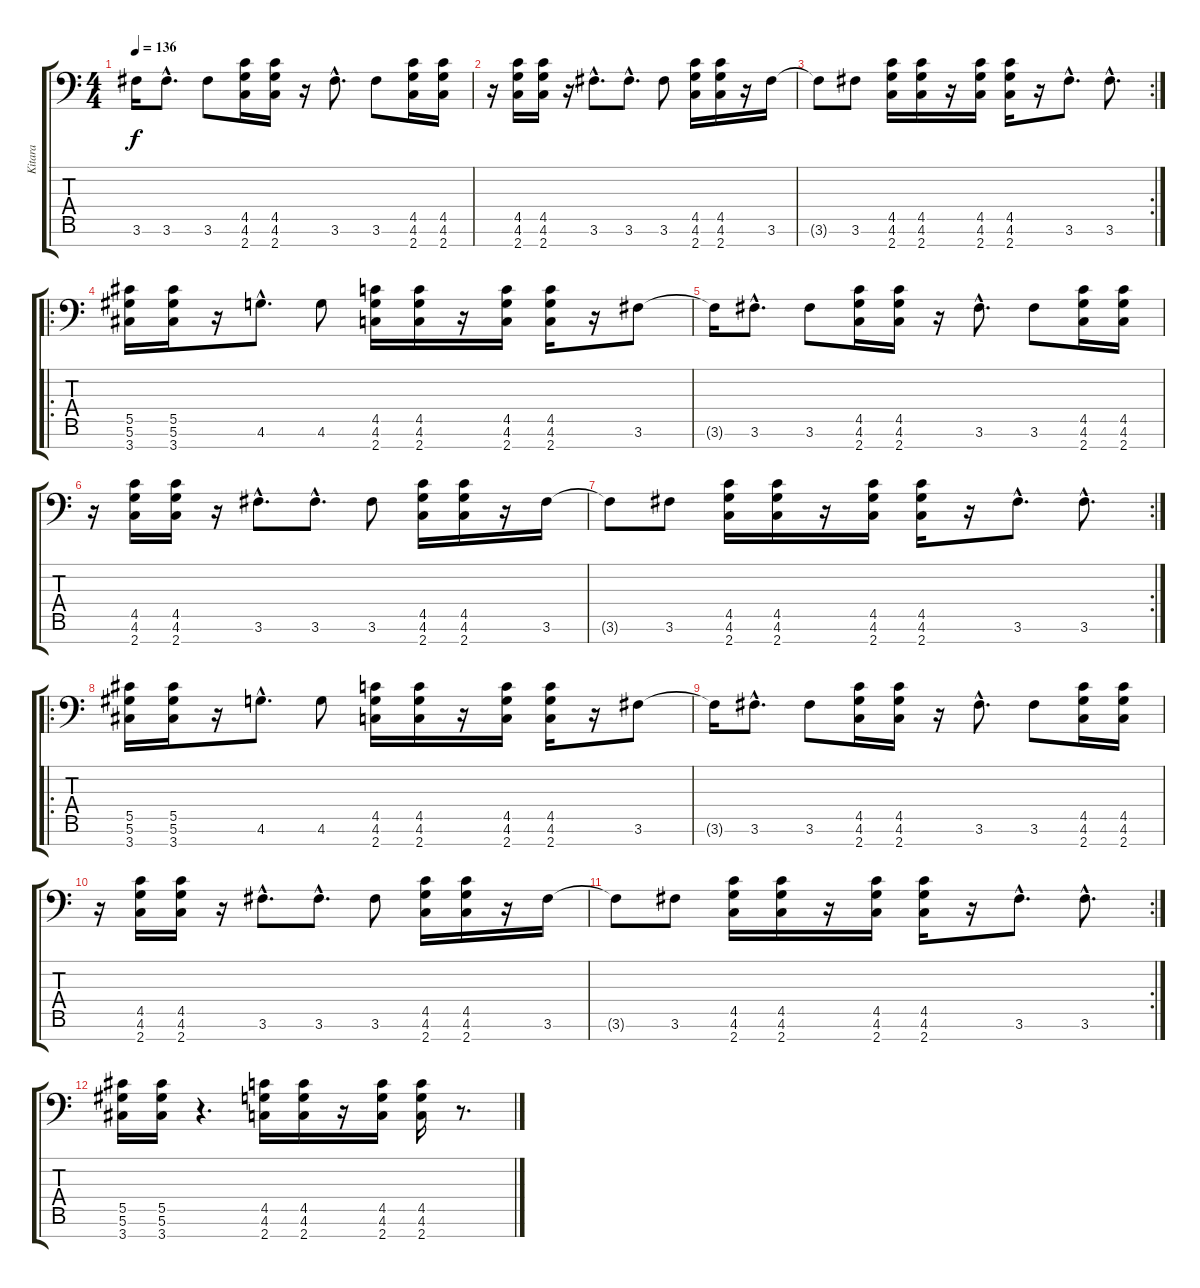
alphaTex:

\track ("Kitara" "Kitara") {instrument distortionguitar}
\staff {score tabs}
\tuning (Eb4 Bb3 Gb3 Db3 Ab2 Eb2 Bb1) {hide}
\ts (4 4)
\tempo 136
\clef f4
\ks c
3.6{t}.16{dy f} 3.6{hac}.8{d} 3.6.8 (4.5 4.6 2.7).16 (4.5 4.6 2.7).16 r.16 3.6{hac}.8{d} 3.6.8 (4.5 4.6 2.7).16 (4.5 4.6 2.7).16 |
r.16 (4.5 4.6 2.7).16 (4.5 4.6 2.7).16 r.16 3.6{hac}.8{d} 3.6{hac}.8{d} 3.6.8 (4.5 4.6 2.7).16 (4.5 4.6 2.7).16 r.16 3.6.16 |
\rc 2
3.6{t}.8 3.6.8 (4.5 4.6 2.7).16 (4.5 4.6 2.7).16 r.16 (4.5 4.6 2.7).16 (4.5 4.6 2.7).16 r.16 3.6{hac}.8{d} 3.6{hac}.8{d} |
\ro
(5.5 5.6 3.7).16 (5.5 5.6 3.7).16 r.16 4.6{hac}.8{d} 4.6.8 (4.5 4.6 2.7).16 (4.5 4.6 2.7).16 r.16 (4.5 4.6 2.7).16 (4.5 4.6 2.7).16 r.16 3.6.8 |
3.6{t}.16 3.6{hac}.8{d} 3.6.8 (4.5 4.6 2.7).16 (4.5 4.6 2.7).16 r.16 3.6{hac}.8{d} 3.6.8 (4.5 4.6 2.7).16 (4.5 4.6 2.7).16 |
r.16 (4.5 4.6 2.7).16 (4.5 4.6 2.7).16 r.16 3.6{hac}.8{d} 3.6{hac}.8{d} 3.6.8 (4.5 4.6 2.7).16 (4.5 4.6 2.7).16 r.16 3.6.16 |
\rc 2
3.6{t}.8 3.6.8 (4.5 4.6 2.7).16 (4.5 4.6 2.7).16 r.16 (4.5 4.6 2.7).16 (4.5 4.6 2.7).16 r.16 3.6{hac}.8{d} 3.6{hac}.8{d} |
\ro
(5.5 5.6 3.7).16 (5.5 5.6 3.7).16 r.16 4.6{hac}.8{d} 4.6.8 (4.5 4.6 2.7).16 (4.5 4.6 2.7).16 r.16 (4.5 4.6 2.7).16 (4.5 4.6 2.7).16 r.16 3.6.8 |
3.6{t}.16 3.6{hac}.8{d} 3.6.8 (4.5 4.6 2.7).16 (4.5 4.6 2.7).16 r.16 3.6{hac}.8{d} 3.6.8 (4.5 4.6 2.7).16 (4.5 4.6 2.7).16 |
r.16 (4.5 4.6 2.7).16 (4.5 4.6 2.7).16 r.16 3.6{hac}.8{d} 3.6{hac}.8{d} 3.6.8 (4.5 4.6 2.7).16 (4.5 4.6 2.7).16 r.16 3.6.16 |
\rc 2
3.6{t}.8 3.6.8 (4.5 4.6 2.7).16 (4.5 4.6 2.7).16 r.16 (4.5 4.6 2.7).16 (4.5 4.6 2.7).16 r.16 3.6{hac}.8{d} 3.6{hac}.8{d} |
(5.5 5.6 3.7).16 (5.5 5.6 3.7).16 r.4{d} (4.5 4.6 2.7).16 (4.5 4.6 2.7).16 r.16 (4.5 4.6 2.7).16 (4.5 4.6 2.7).16 r.8{d}
